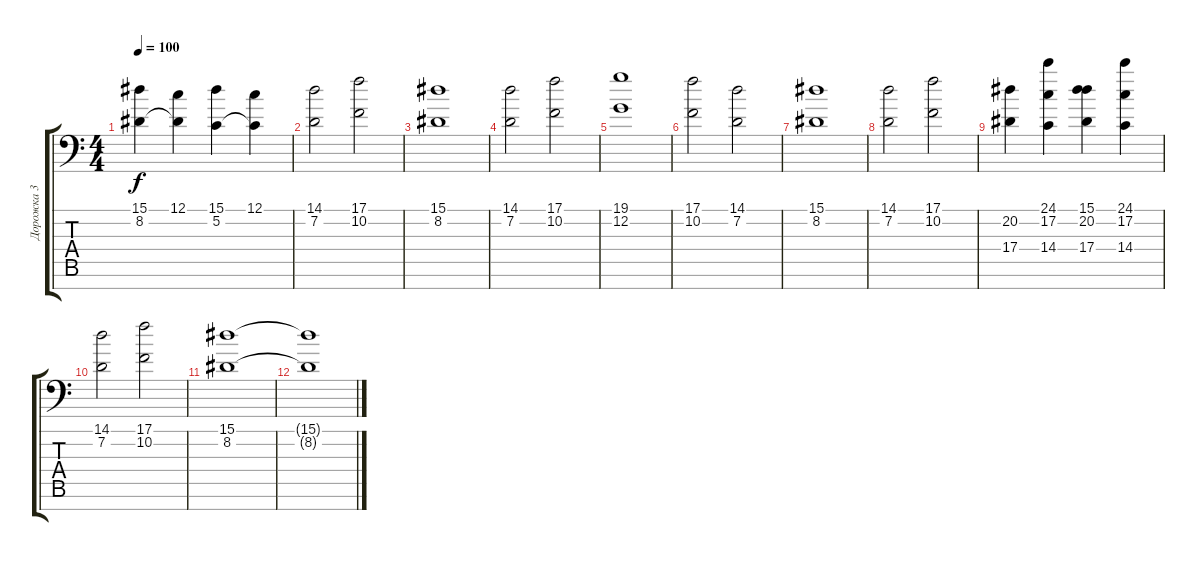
\track ("Дорожка 3" "Дорожка 3") {instrument stringensemble2}
\staff {score tabs}
\tuning (C4 G3 Eb3 Bb2 F2 C2 G1) {hide}
\ts (4 4)
\tempo 100
\clef f4
\ks c
(15.1 8.2).4{dy f} (12.1 8.2{t}).4 (15.1 5.2).4 (12.1 5.2{t}).4 |
(14.1 7.2).2 (17.1 10.2).2 |
(15.1 8.2).1 |
(14.1 7.2).2 (17.1 10.2).2 |
(19.1 12.2).1 |
(17.1 10.2).2 (14.1 7.2).2 |
(15.1 8.2).1 |
(14.1 7.2).2 (17.1 10.2).2 |
(20.2 17.4).4 (24.1 17.2 14.4).4 (15.1 20.2 17.4).4 (24.1 17.2 14.4).4 |
(14.1 7.2).2 (17.1 10.2).2 |
(15.1 8.2).1 |
(15.1{t} 8.2{t}).1
